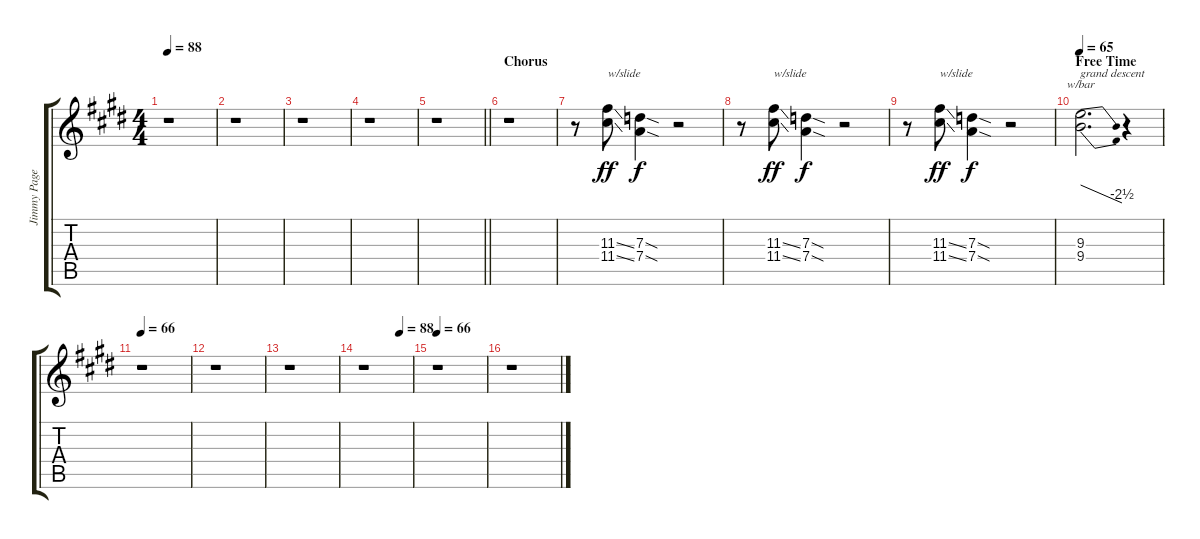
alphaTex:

\track ("Jimmy Page Guitar 2 (w/dist)" "Jimmy Page") {instrument distortionguitar}
\staff {score tabs}
\tuning (E4 B3 G3 D3 A2 E2) {hide}
\ts (4 4)
\tempo 88
\clef g2
\ks e
r.1{dy f} |
r.1 |
r.1 |
r.1 |
\barLineRight lightlight
r.1 |
\section ("" "Chorus")
r.1 |
r.8{volume 0} (11.3{ss} 11.4{ss}).8{txt "w/slide" dy ff volume 16} (7.3{sod} 7.4{sod}).4{dy f} r.2{volume 0} |
r.8{volume 0} (11.3{ss} 11.4{ss}).8{txt "w/slide" dy ff volume 16} (7.3{sod} 7.4{sod}).4{dy f} r.2{volume 0} |
r.8{volume 0} (11.3{ss} 11.4{ss}).8{txt "w/slide" dy ff volume 16} (7.3{sod} 7.4{sod}).4{dy f} r.2{volume 0} |
\section ("" "Free Time")
\tempo 65
(9.3 9.4).2{d tbe (dive default 0 0 60 -10) txt "grand descent" volume 16} r.4 |
\tempo 66
r.1 |
r.1 |
r.1 |
\tempo (88 0.75)
r.1 |
\tempo 66
r.1 |
r.1
